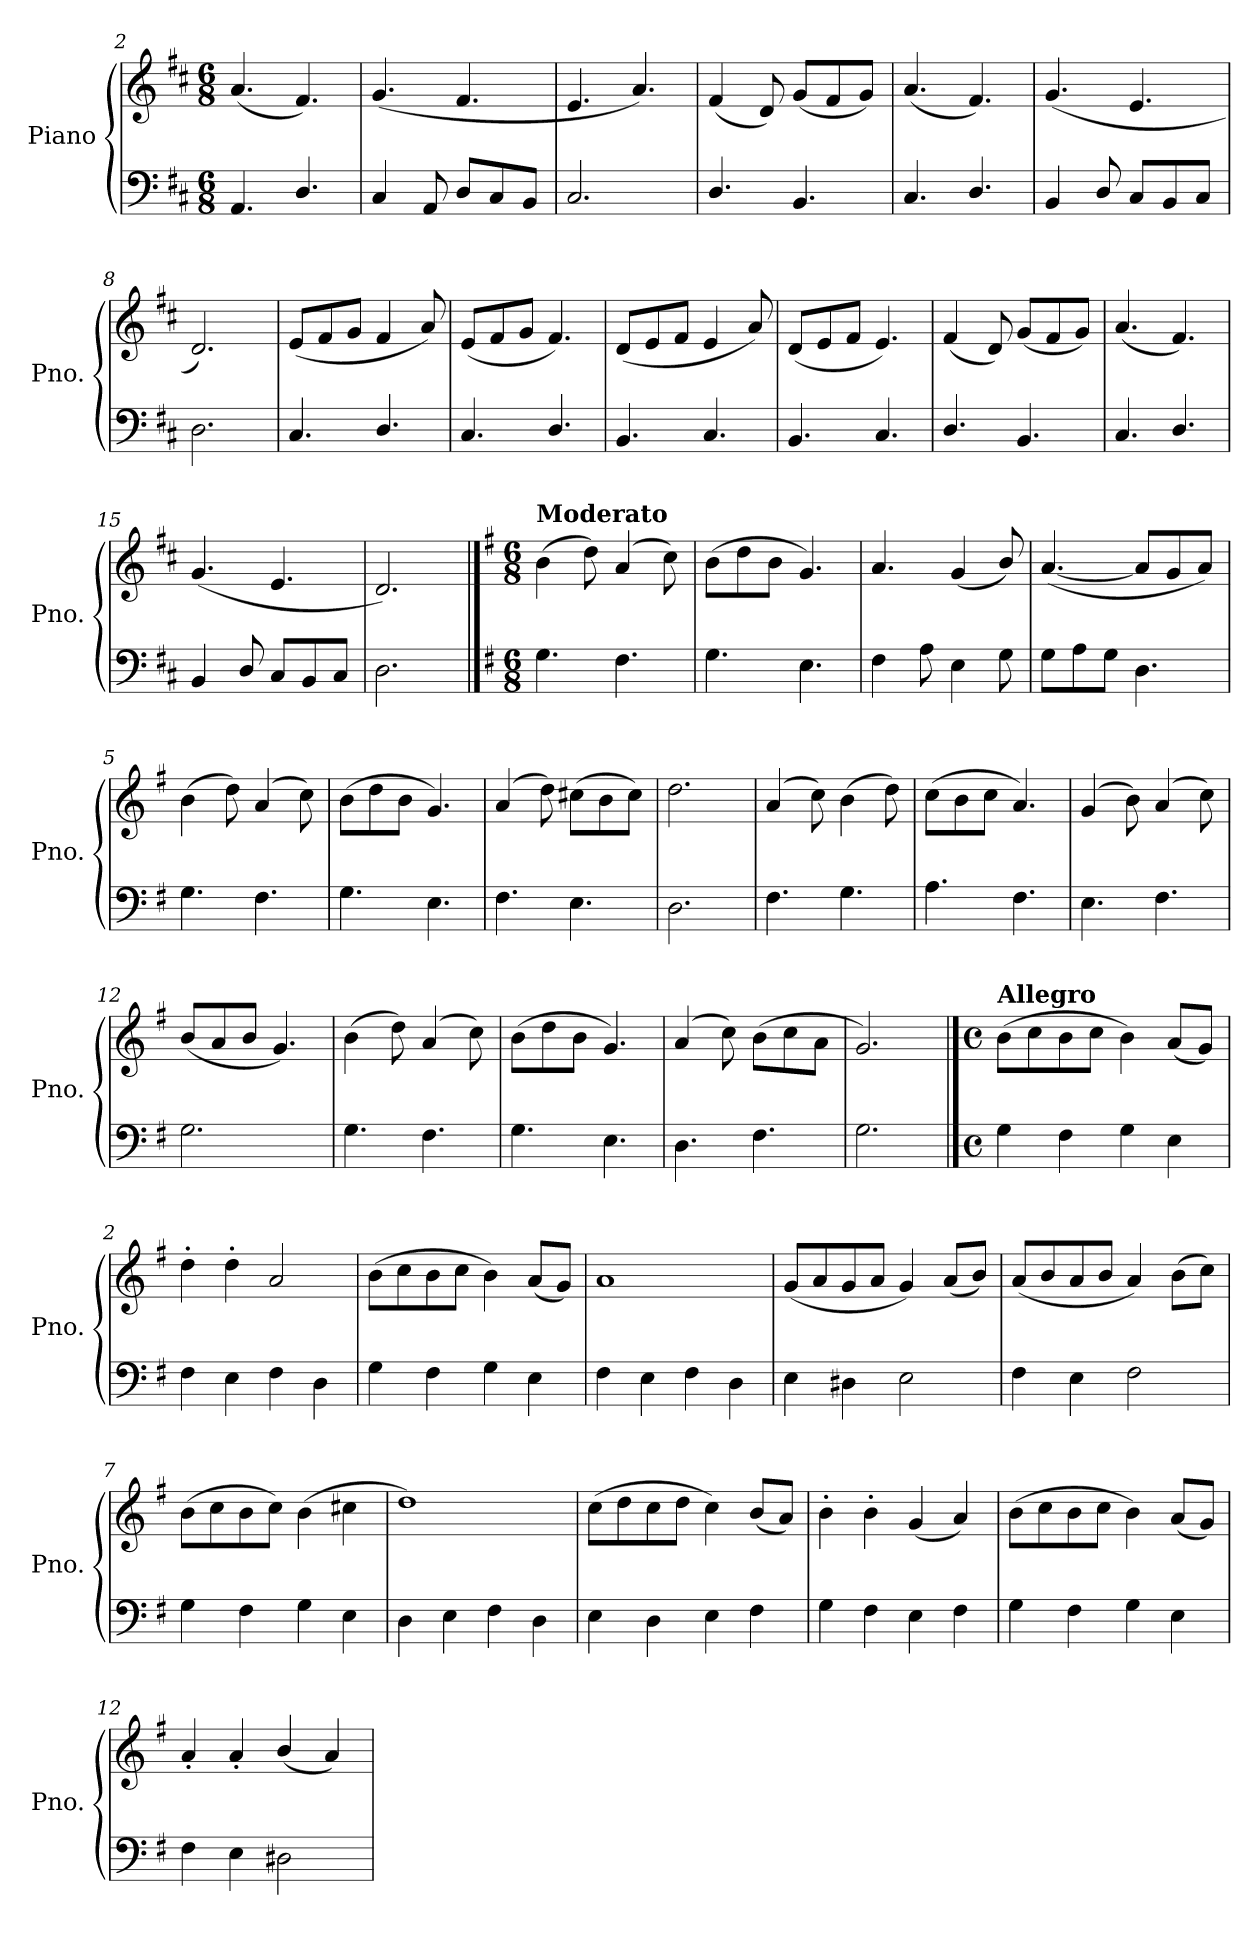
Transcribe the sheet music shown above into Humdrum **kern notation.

**kern	**kern
*part1	*part1
*staff2	*staff1
*I"Piano	*
*I'Pno.	*
*clefF4	*clefG2
*k[f#c#]	*k[f#c#]
*M6/8	*M6/8
=2	=2
4.AA/	(<4.a/
4.D</	4.f#/)
=3	=3
4C#/	(<4.g/
8AA</	.
8D</L	4.f#/
8C#/	.
8BB/J	.
=4	=4
2.C#</	4.e/
.	4.a/)
=5	=5
4.D/	(<4f#/
.	8d/)
4.BB</	(<8g/L
.	8f#/
.	8g/J)
!!LO:LB:g=z
=6	=6
4.C#/	(<4.a/
4.D/	4.f#/)
=7	=7
4BB</	(<4.g/
8D/	.
8C#/L	4.e/
8BB/	.
8C#/J	.
=8	=8
2.D\	2.d/)
=9	=9
4.C#/	(<8e/L
.	8f#/
.	8g/J
4.D/	4f#/
.	8a/)
=10	=10
4.C#/	(<8e/L
.	8f#/
.	8g/J
4.D/	4.f#/)
=11	=11
4.BB</	(<8d/L
.	8e/
.	8f#/J
4.C#/	4e/
.	8a/)
!!LO:LB:g=z
=12	=12
4.BB/	(<8d/L
.	8e/
.	8f#/J
4.C#/	4.e/)
=13	=13
4.D/	(<4f#/
.	8d/)
4.BB</	(<8g/L
.	8f#/
.	8g/J)
=14	=14
4.C#/	(<4.a/
4.D/	4.f#/)
=15	=15
4BB/	(<4.g/
8D/	.
8C#/L	4.e/
8BB/	.
8C#/J	.
=16	=16
2.D\	2.d/)
!!LO:PB:g=z
==1	==1
*k[f#]	*k[f#]
*M6/8	*M6/8
!	!LO:TX:a:B:t=Moderato
4.G<\	(>4b\
.	8dd\)
4.F#\	(>4a/
.	8cc\)
=2	=2
4.G\	(>8b\L
.	8dd\
.	8b\J
4.E<\	4.g/)
=3	=3
4F#<\	4.a/
8A<\	.
4E<\	(<4g/
8G<\	8b/)
=4	=4
8G\L	(<[4.a/
8A<\	.
8G<\J	.
4.D<\	8a/L]
.	8g/
.	8a/J)
=5	=5
4.G<\	(>4b\
.	8dd\)
4.F#\	(>4a/
.	8cc\)
!!LO:LB:g=z
=6	=6
4.G\	(>8b\L
.	8dd\
.	8b\J
4.E<\	4.g/)
=7	=7
4.F#\	(>4a/
.	8dd\)
4.E\	(>8cc#X\L
.	8b\
.	8cc#\J)
=8	=8
2.D\	2.dd\
=9	=9
4.F#<\	(>4a/
.	8cc\)
4.G\	(>4b\
.	8dd\)
=10	=10
4.A\	(>8cc\L
.	8b\
.	8cc\J
4.F#\	4.a/)
=11	=11
4.E\	(>4g/
.	8b\)
4.F#\	(>4a/
.	8cc\)
!!LO:LB:g=z
=12	=12
2.G\	(<8b/L
.	8a/
.	8b/J
.	4.g/)
=13	=13
4.G\	(>4b\
.	8dd\)
4.F#\	(>4a/
.	8cc\)
=14	=14
4.G\	(>8b\L
.	8dd\
.	8b\J
4.E\	4.g/)
=15	=15
4.D\	(>4a/
.	8cc\)
4.F#<\	(>8b\L
.	8cc\
.	8a\J
=16	=16
2.G\	2.g/)
!!LO:LB:g=z
==1	==1
*M4/4	*M4/4
*met(c)	*met(c)
!	!LO:TX:a:B:t=Allegro
4G<\	(>8b\L
.	8cc\
4F#\	8b\
.	8cc\J
4G\	4b\)
4E<\	(<8a/L
.	8g/J)
=2	=2
4F#\	4dd'\
4E\	4dd'\
4F#\	2a/
4D<\	.
=3	=3
4G\	(>8b\L
.	8cc\
4F#\	8b\
.	8cc\J
4G\	4b\)
4E<\	(<8a/L
.	8g/J)
=4	=4
4F#\	1a
4E\	.
4F#\	.
4D<\	.
!!LO:LB:g=z
=5	=5
4E\	(<8g/L
.	8a/
4D#X<\	8g/
.	8a/J
2E\	4g/)
.	(<8a/L
.	8b/J)
=6	=6
4F#\	(<8a/L
.	8b/
4E\	8a/
.	8b/J
2F#\	4a/)
.	(>8b\L
.	8cc\J)
=7	=7
4G\	(>8b\L
.	8cc\
4F#\	8b\
.	8cc\J)
4G\	(>4b\
4E<\	4cc#X\
=8	=8
4D\	1dd)
4E\	.
4F#\	.
4D<\	.
!!LO:LB:g=z
=9	=9
4E\	(>8cc\L
.	8dd\
4D\	8cc\
.	8dd\J
4E\	4cc\)
4F#\	(<8b/L
.	8a/J)
=10	=10
4G\	4b'\
4F#\	4b'\
4E\	(<4g/
4F#\	4a/)
=11	=11
4G\	(>8b\L
.	8cc\
4F#\	8b\
.	8cc\J
4G\	4b\)
4E\	(<8a/L
.	8g/J)
=12	=12
4F#\	4a'/
4E\	4a'/
2D#X\	(<4b/
.	4a/)
=	=
*-	*-
